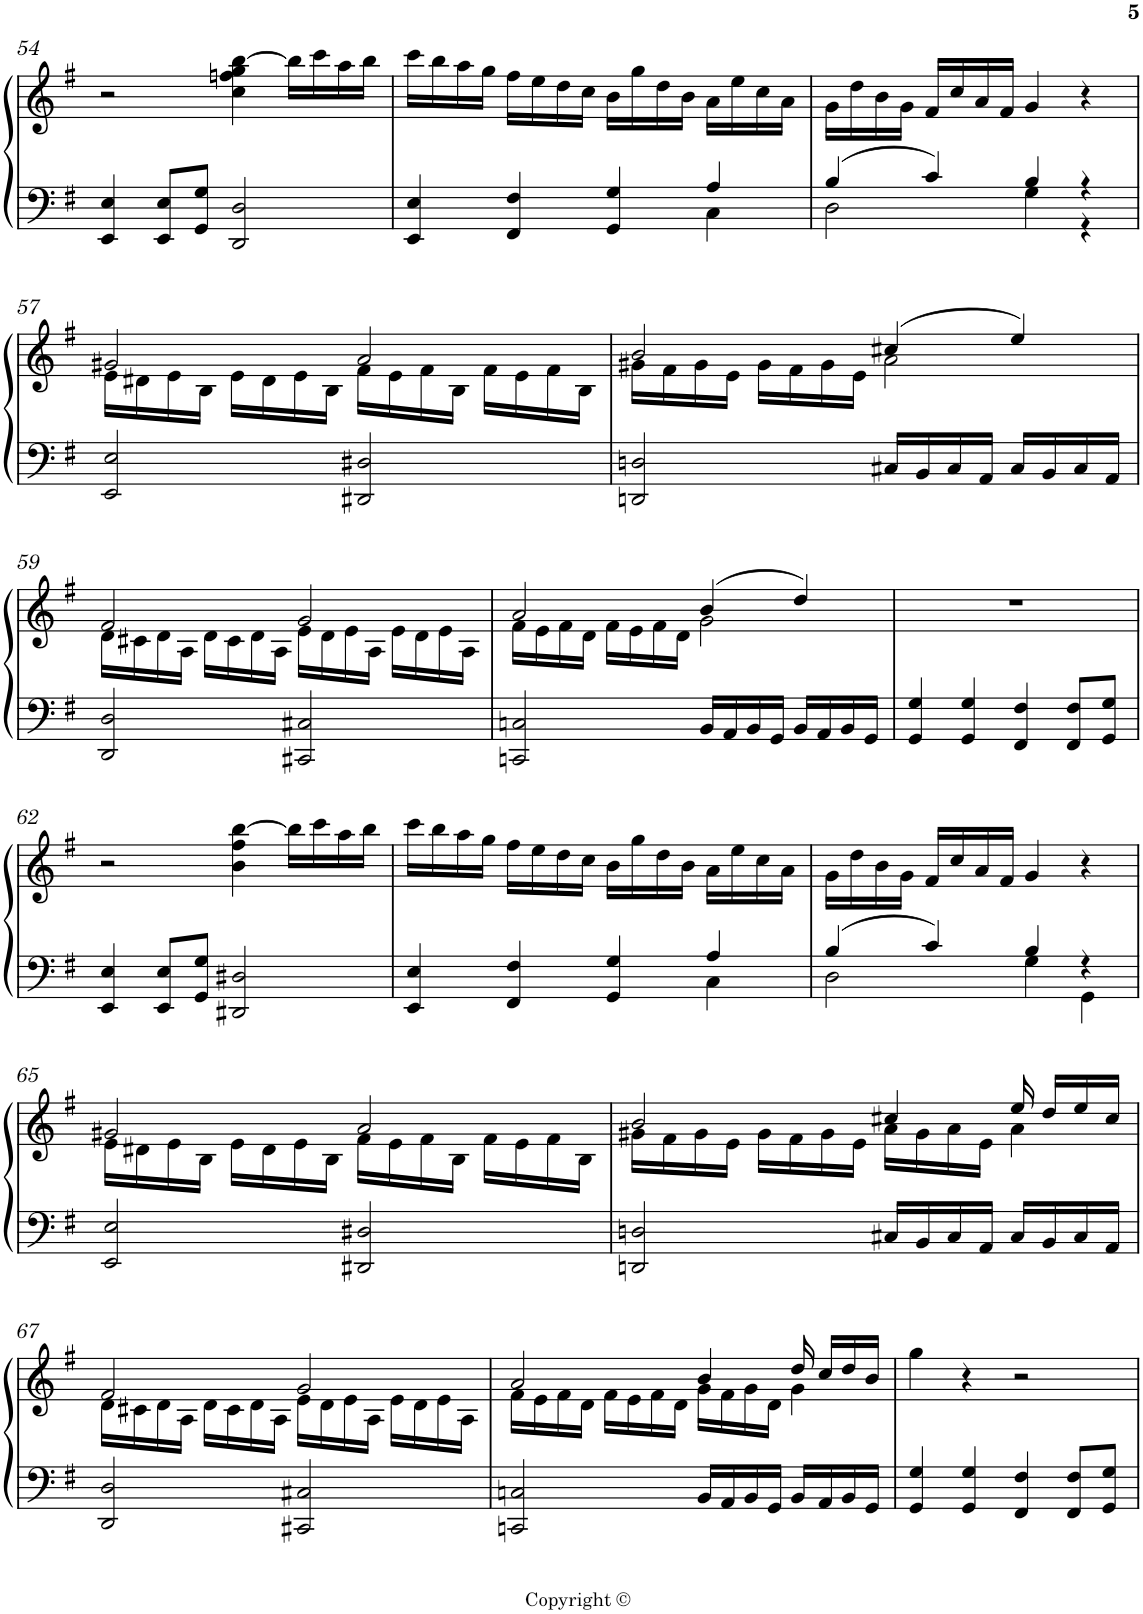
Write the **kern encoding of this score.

**kern	**kern
*part1	*part1
*staff2	*staff1
*I"Piano	*
*I'Pno.	*
!!LO:PB:g=z
*clefF4	*clefG2
*k[f#]	*k[f#]
*G:	*G:
*M2/2	*M2/2
*met(c|)	*met(c|)
=54	=54
4EE/ 4E/	2r
8EE/ 8E/L	.
8GG/ 8G/J	.
2DD/ 2D/	4cc\ 4ffn\ 4gg\ [4bb\
.	16bb\LL]
.	16ccc\
.	16aa\
.	16bb\JJ
=55	=55
*^	*
4EE/ 4E/	2.ryy	16ccc\LL
.	.	16bb\
.	.	16aa\
.	.	16gg\JJ
4FF#/ 4F#/	.	16ff#\LL
.	.	16ee\
.	.	16dd\
.	.	16cc\JJ
4GG/ 4G/	.	16b\LL
.	.	16gg\
.	.	16dd\
.	.	16b\JJ
4A/	4C\	16a\LL
.	.	16ee\
.	.	16cc\
.	.	16a\JJ
=56	=56	=56
4B/	2D\	16g\LL
.	.	16dd\
.	.	16b\
.	.	16g\JJ
4c/	.	16f#/LL
.	.	16cc/
.	.	16a/
.	.	16f#/JJ
4B/	4G\	4g/
4r	4r	4r
*v	*v	*
!!LO:LB:g=z
=57	=57
*	*^
2EE/ 2E/	2g#X/	16e\LL
.	.	16d#X\
.	.	16e\
.	.	16B\JJ
.	.	16e\LL
.	.	16d#\
.	.	16e\
.	.	16B\JJ
2DD#X/ 2D#X/	2a/	16f#\LL
.	.	16e\
.	.	16f#\
.	.	16B\JJ
.	.	16f#\LL
.	.	16e\
.	.	16f#\
.	.	16B\JJ
=58	=58	=58
2DDn/ 2Dn/	2b/	16g#X\LL
.	.	16f#\
.	.	16g#\
.	.	16e\JJ
.	.	16g#\LL
.	.	16f#\
.	.	16g#\
.	.	16e\JJ
16C#X/LL	(>4cc#X/	2a\
16BB/	.	.
16C#/	.	.
16AA/JJ	.	.
16C#/LL	4ee/)	.
16BB/	.	.
16C#/	.	.
16AA/JJ	.	.
!!LO:LB:g=z	!!
=59	=59	=59
2DD/ 2D/	2f#/	16d\LL
.	.	16c#X\
.	.	16d\
.	.	16A\JJ
.	.	16d\LL
.	.	16c#\
.	.	16d\
.	.	16A\JJ
2CC#X/ 2C#X/	2g/	16e\LL
.	.	16d\
.	.	16e\
.	.	16A\JJ
.	.	16e\LL
.	.	16d\
.	.	16e\
.	.	16A\JJ
=60	=60	=60
2CCn/ 2Cn/	2a/	16f#\LL
.	.	16e\
.	.	16f#\
.	.	16d\JJ
.	.	16f#\LL
.	.	16e\
.	.	16f#\
.	.	16d\JJ
16BB/LL	(>4b/	2g\
16AA/	.	.
16BB/	.	.
16GG/JJ	.	.
16BB/LL	4dd/)	.
16AA/	.	.
16BB/	.	.
16GG/JJ	.	.
*	*v	*v
=61	=61
4GG/ 4G/	1r
4GG/ 4G/	.
4FF#/ 4F#/	.
8FF#/ 8F#/L	.
8GG/ 8G/J	.
!!LO:LB:g=z
=62	=62
4EE/ 4E/	2r
8EE/ 8E/L	.
8GG/ 8G/J	.
2DD#X/ 2D#X/	4b\ 4ff#\ [4bb\
.	16bb\LL]
.	16ccc\
.	16aa\
.	16bb\JJ
=63	=63
*^	*
4EE/ 4E/	2.ryy	16ccc\LL
.	.	16bb\
.	.	16aa\
.	.	16gg\JJ
4FF#/ 4F#/	.	16ff#\LL
.	.	16ee\
.	.	16dd\
.	.	16cc\JJ
4GG/ 4G/	.	16b\LL
.	.	16gg\
.	.	16dd\
.	.	16b\JJ
4A/	4C\	16a\LL
.	.	16ee\
.	.	16cc\
.	.	16a\JJ
=64	=64	=64
4B/	2D\	16g\LL
.	.	16dd\
.	.	16b\
.	.	16g\JJ
4c/	.	16f#/LL
.	.	16cc/
.	.	16a/
.	.	16f#/JJ
4B/	4G\	4g/
4r	4GG\	4r
*v	*v	*
!!LO:LB:g=z
=65	=65
*	*^
2EE/ 2E/	2g#X/	16e\LL
.	.	16d#X\
.	.	16e\
.	.	16B\JJ
.	.	16e\LL
.	.	16d#\
.	.	16e\
.	.	16B\JJ
2DD#X/ 2D#X/	2a/	16f#\LL
.	.	16e\
.	.	16f#\
.	.	16B\JJ
.	.	16f#\LL
.	.	16e\
.	.	16f#\
.	.	16B\JJ
=66	=66	=66
2DDn/ 2Dn/	2b/	16g#X\LL
.	.	16f#\
.	.	16g#\
.	.	16e\JJ
.	.	16g#\LL
.	.	16f#\
.	.	16g#\
.	.	16e\JJ
16C#X/LL	4cc#X/	16a\LL
16BB/	.	16g#\
16C#/	.	16a\
16AA/JJ	.	16e\JJ
16C#/LL	16ee/	4a\
16BB/	16dd/LL	.
16C#/	16ee/	.
16AA/JJ	16cc#/JJ	.
!!LO:LB:g=z	!!
=67	=67	=67
2DD/ 2D/	2f#/	16d\LL
.	.	16c#X\
.	.	16d\
.	.	16A\JJ
.	.	16d\LL
.	.	16c#\
.	.	16d\
.	.	16A\JJ
2CC#X/ 2C#X/	2g/	16e\LL
.	.	16d\
.	.	16e\
.	.	16A\JJ
.	.	16e\LL
.	.	16d\
.	.	16e\
.	.	16A\JJ
=68	=68	=68
2CCn/ 2Cn/	2a/	16f#\LL
.	.	16e\
.	.	16f#\
.	.	16d\JJ
.	.	16f#\LL
.	.	16e\
.	.	16f#\
.	.	16d\JJ
16BB/LL	4b/	16g\LL
16AA/	.	16f#\
16BB/	.	16g\
16GG/JJ	.	16d\JJ
16BB/LL	16dd/	4g\
16AA/	16cc/LL	.
16BB/	16dd/	.
16GG/JJ	16b/JJ	.
*	*v	*v
=69	=69
4GG/ 4G/	4gg\
4GG/ 4G/	4r
4FF#/ 4F#/	2r
8FF#/ 8F#/L	.
8GG/ 8G/J	.
=	=
*-	*-
